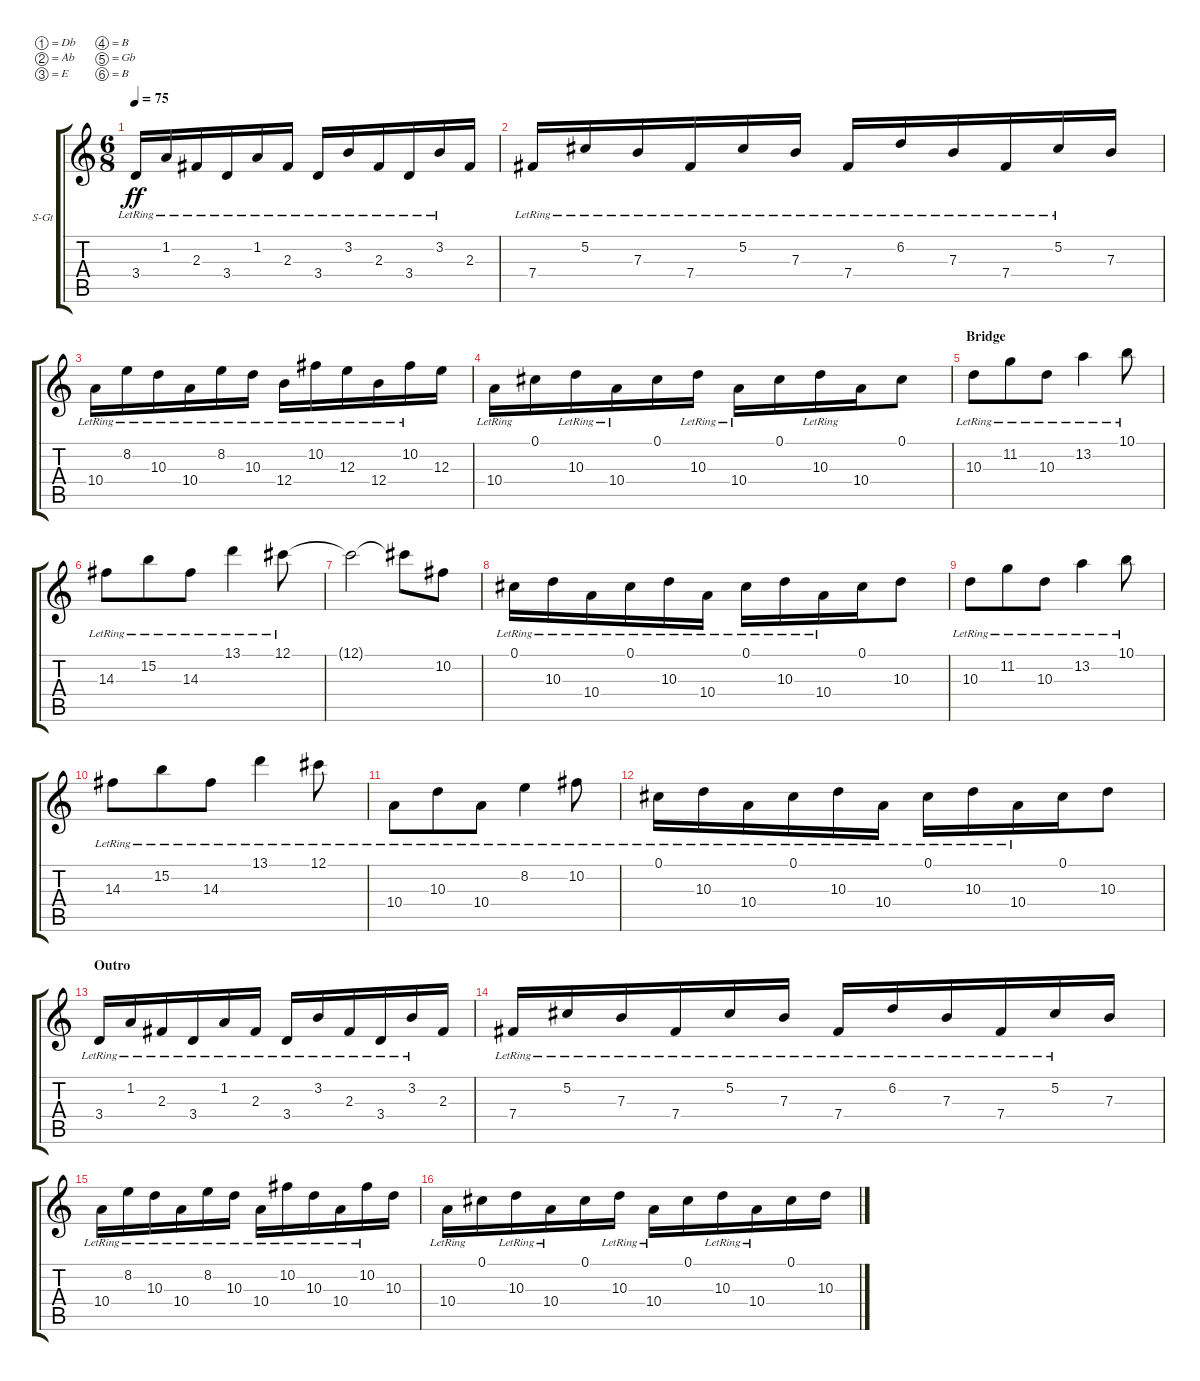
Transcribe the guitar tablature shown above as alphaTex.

\defaultSystemsLayout 4
\bracketExtendMode groupsimilarinstruments
\firstSystemTrackNameOrientation horizontal
\otherSystemsTrackNameOrientation horizontal
\track ("Мульт" "S-Gt") {instrument acousticguitarsteel}
\staff {score tabs}
\tuning (Db4 Ab3 E3 B2 Gb2 B1)
\ts (6 8)
\tempo 75
\clef g2
\ks c
3.4{lr}.16{dy ff} 1.2{lr}.16 2.3{lr}.16 3.4{lr}.16 1.2{lr}.16 2.3{lr}.16 3.4{lr}.16 3.2{lr}.16 2.3{lr}.16 3.4{lr}.16 3.2{lr}.16 2.3.16 |
7.4{lr}.16 5.2{lr}.16 7.3{lr}.16 7.4{lr}.16 5.2{lr}.16 7.3{lr}.16 7.4{lr}.16 6.2{lr}.16 7.3{lr}.16 7.4{lr}.16 5.2{lr}.16 7.3.16 |
10.4{lr}.16 8.2{lr}.16 10.3{lr}.16 10.4{lr}.16 8.2{lr}.16 10.3{lr}.16 12.4{lr}.16 10.2{lr}.16 12.3{lr}.16 12.4{lr}.16 10.2{lr}.16 12.3.16 |
10.4{lr}.16 0.1.16 10.3{lr}.16 10.4{lr}.16 0.1.16 10.3{lr}.16 10.4{lr}.16 0.1.16 10.3{lr}.16 10.4.16 0.1.8 |
\section ("" "Bridge")
10.3{lr}.8 11.2{lr}.8 10.3{lr}.8 13.2{lr}.4 10.1{lr}.8 |
14.3{lr}.8 15.2{lr}.8 14.3{lr}.8 13.1{lr}.4 12.1{lr}.8 |
12.1{t}.2 12.1{t}.8 10.2.8 |
0.1{lr}.16 10.3{lr}.16 10.4{lr}.16 0.1{lr}.16 10.3{lr}.16 10.4{lr}.16 0.1{lr}.16 10.3{lr}.16 10.4{lr}.16 0.1.16 10.3.8 |
10.3{lr}.8 11.2{lr}.8 10.3{lr}.8 13.2{lr}.4 10.1{lr}.8 |
14.3{lr}.8 15.2{lr}.8 14.3{lr}.8 13.1{lr}.4 12.1{lr}.8 |
10.4{lr}.8 10.3{lr}.8 10.4{lr}.8 8.2{lr}.4 10.2{lr}.8 |
0.1{lr}.16 10.3{lr}.16 10.4{lr}.16 0.1{lr}.16 10.3{lr}.16 10.4{lr}.16 0.1{lr}.16 10.3{lr}.16 10.4{lr}.16 0.1.16 10.3.8 |
\section ("" "Outro")
3.4{lr}.16 1.2{lr}.16 2.3{lr}.16 3.4{lr}.16 1.2{lr}.16 2.3{lr}.16 3.4{lr}.16 3.2{lr}.16 2.3{lr}.16 3.4{lr}.16 3.2{lr}.16 2.3.16 |
7.4{lr}.16 5.2{lr}.16 7.3{lr}.16 7.4{lr}.16 5.2{lr}.16 7.3{lr}.16 7.4{lr}.16 6.2{lr}.16 7.3{lr}.16 7.4{lr}.16 5.2{lr}.16 7.3.16 |
10.4{lr}.16 8.2{lr}.16 10.3{lr}.16 10.4{lr}.16 8.2{lr}.16 10.3{lr}.16 10.4{lr}.16 10.2{lr}.16 10.3{lr}.16 10.4{lr}.16 10.2{lr}.16 10.3.16 |
10.4{lr}.16 0.1.16 10.3{lr}.16 10.4{lr}.16 0.1.16 10.3{lr}.16 10.4{lr}.16 0.1.16 10.3{lr}.16 10.4{lr}.16 0.1.16 10.3.16
